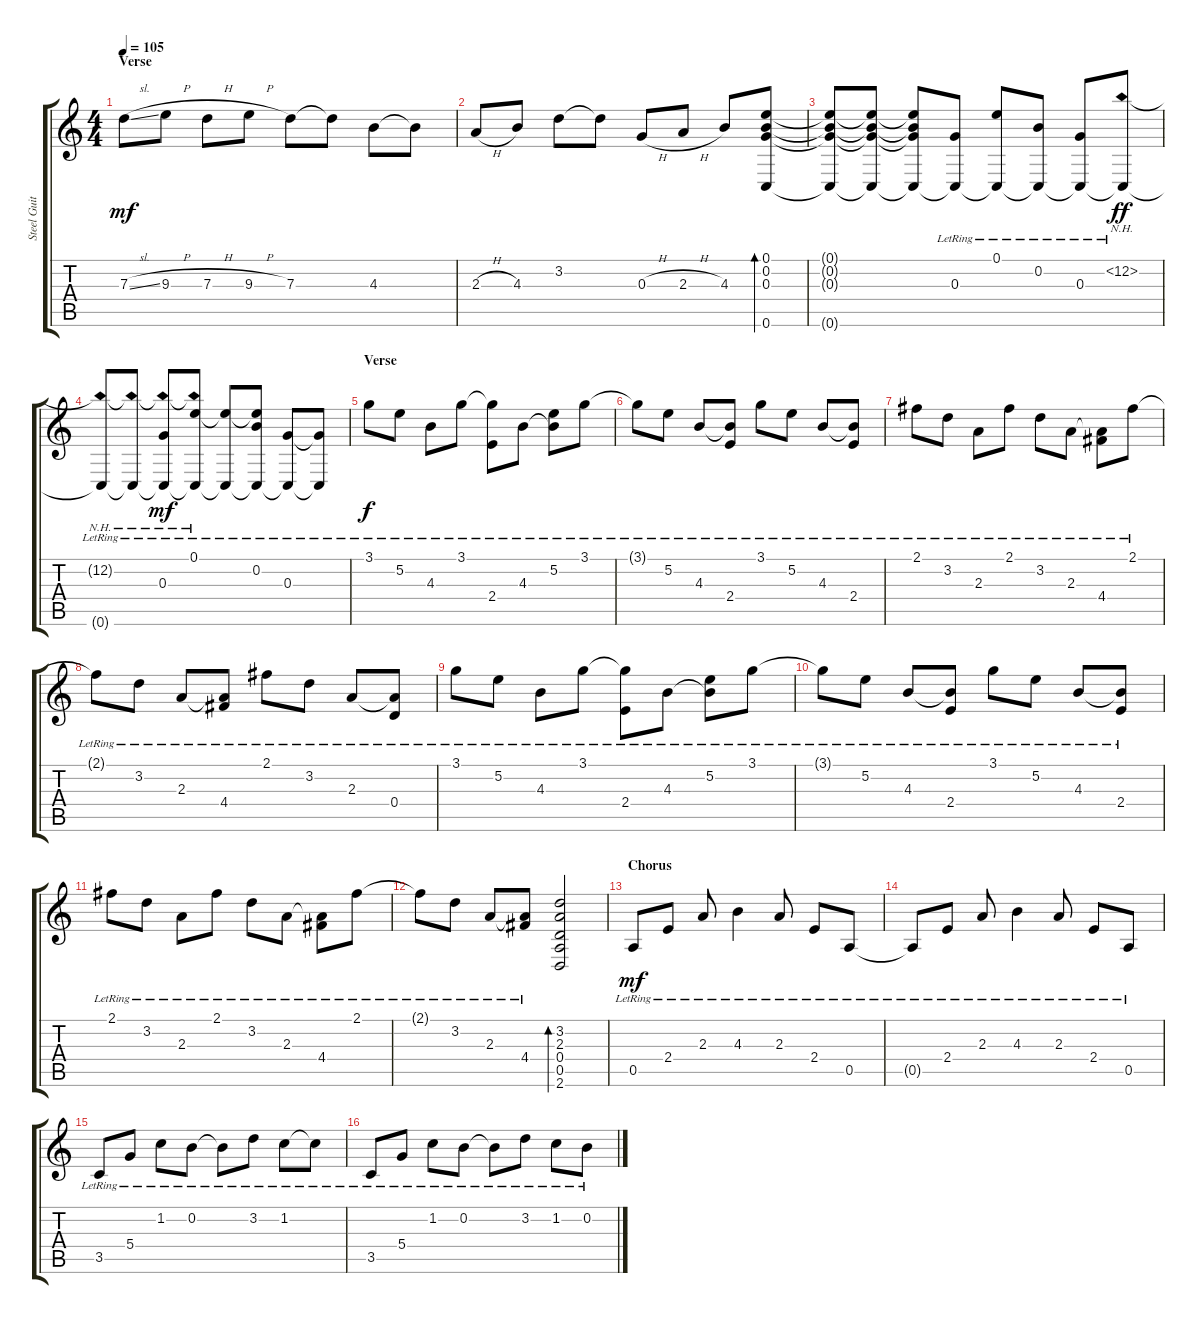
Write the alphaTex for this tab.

\track ("Steel Guitar 1" "Steel Guit") {instrument acousticguitarsteel}
\staff {score tabs}
\tuning (E4 B3 G3 D3 A2 C2) {hide}
\ts (4 4)
\section ("" "Verse")
\tempo 105
\clef g2
\ks c
7.3{sl}.8{dy mf instrument acousticguitarsteel} 9.3{h}.8 7.3{h}.8 9.3{h}.8 7.3.8 7.3{t}.8 4.3.8 4.3{t}.8 |
2.3{h}.8 4.3.8 3.2.8 3.2{t}.8 0.3{h}.8 2.3{h}.8 4.3.8 (0.1 0.2 0.3 0.6).8{bd 60} |
(0.1{t} 0.2{t} 0.3{t} 0.6{t}).8 (0.1{t} 0.2{t} 0.3{t} 0.6{t}).8 (0.1{t} 0.2{t} 0.3{t} 0.6{t}).8 (0.3{lr} 0.6{lr t}).8 (0.1{lr} 0.6{lr t}).8 (0.2{lr} 0.6{lr t}).8 (0.3{lr} 0.6{lr t}).8 (12.2{nh lr} 0.6{lr t}).8{dy ff} |
(12.2{nh lr t} 0.6{lr t}).8 (12.2{nh lr t} 0.6{lr t}).8 (12.2{nh lr t} 0.3{lr} 0.6{lr t}).8{dy mf} (0.1{lr} 12.2{nh lr t} 0.6{lr t}).8 (0.1{lr t} 0.6{lr t}).8 (0.1{lr t} 0.2{lr} 0.6{lr t}).8 (0.3{lr} 0.6{lr t}).8 (0.3{lr t} 0.6{lr t}).8 |
\section ("" "Verse")
3.1{lr}.8{dy f} 5.2{lr}.8 4.3{lr}.8 3.1{lr}.8 (3.1{lr t} 2.4{lr}).8 4.3{lr}.8 (5.2{lr} 4.3{lr t}).8 3.1{lr}.8 |
3.1{lr t}.8 5.2{lr}.8 4.3{lr}.8 (4.3{lr t} 2.4{lr}).8 3.1{lr}.8 5.2{lr}.8 4.3{lr}.8 (4.3{lr t} 2.4{lr}).8 |
2.1{lr}.8 3.2{lr}.8 2.3{lr}.8 2.1{lr}.8 3.2{lr}.8 2.3{lr}.8 (2.3{lr t} 4.4{lr}).8 2.1{lr}.8 |
2.1{lr t}.8 3.2{lr}.8 2.3{lr}.8 (2.3{lr t} 4.4{lr}).8 2.1{lr}.8 3.2{lr}.8 2.3{lr}.8 (2.3{lr t} 0.4{lr}).8 |
3.1{lr}.8 5.2{lr}.8 4.3{lr}.8 3.1{lr}.8 (3.1{lr t} 2.4{lr}).8 4.3{lr}.8 (5.2{lr} 4.3{lr t}).8 3.1{lr}.8 |
3.1{lr t}.8 5.2{lr}.8 4.3{lr}.8 (4.3{lr t} 2.4{lr}).8 3.1{lr}.8 5.2{lr}.8 4.3{lr}.8 (4.3{lr t} 2.4{lr}).8 |
2.1{lr}.8 3.2{lr}.8 2.3{lr}.8 2.1{lr}.8 3.2{lr}.8 2.3{lr}.8 (2.3{lr t} 4.4{lr}).8 2.1{lr}.8 |
2.1{lr t}.8 3.2{lr}.8 2.3{lr}.8 (2.3{lr t} 4.4{lr}).8 (3.2 2.3 0.4 0.5 2.6).2{bd 120} |
\section ("" "Chorus")
0.5{lr}.8{dy mf} 2.4{lr}.8 2.3{lr}.8 4.3{lr}.4 2.3{lr}.8 2.4{lr}.8 0.5{lr}.8 |
0.5{lr t}.8 2.4{lr}.8 2.3{lr}.8 4.3{lr}.4 2.3{lr}.8 2.4{lr}.8 0.5{lr}.8 |
3.5{lr}.8 5.4{lr}.8 1.2{lr}.8 0.2{lr}.8 0.2{lr t}.8 3.2{lr}.8 1.2{lr}.8 1.2{lr t}.8 |
3.5{lr}.8 5.4{lr}.8 1.2{lr}.8 0.2{lr}.8 0.2{lr t}.8 3.2{lr}.8 1.2{lr}.8 0.2{lr}.8
